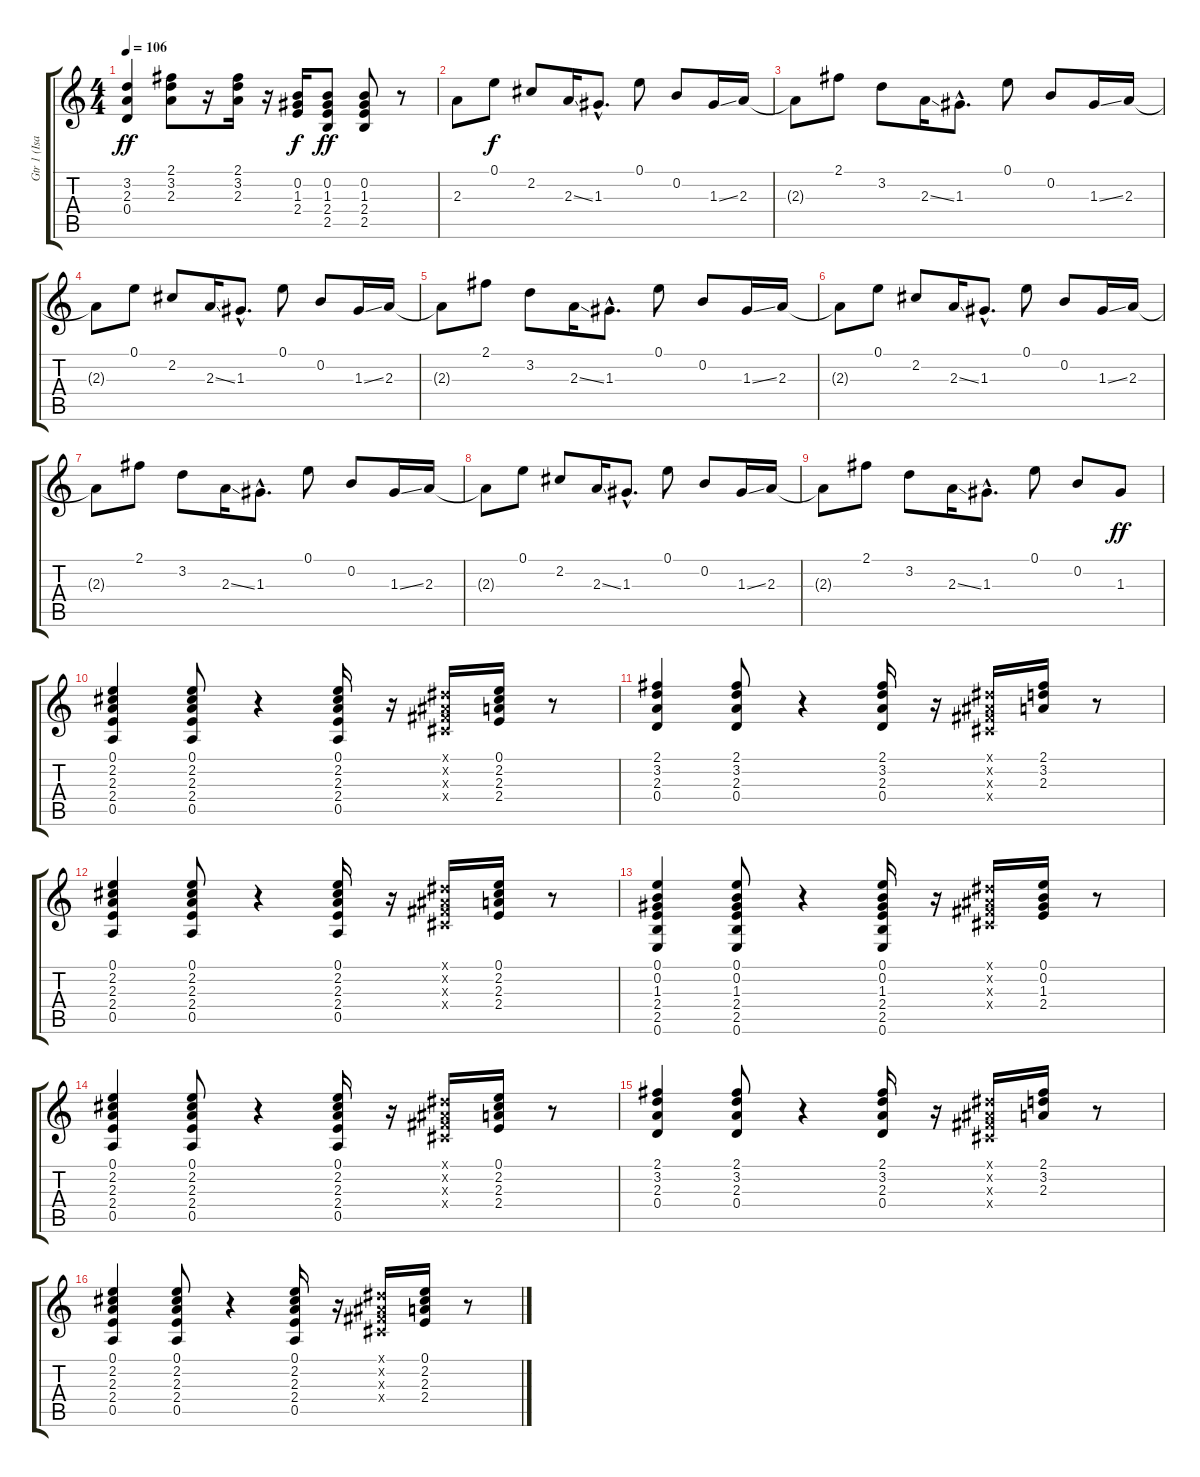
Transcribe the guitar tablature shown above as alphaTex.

\track ("Gtr 1 (Isaac)" "Gtr 1 (Isa") {instrument distortionguitar}
\staff {score tabs}
\tuning (E4 B3 G3 D3 A2 E2) {hide}
\ts (4 4)
\tempo 106
\clef g2
\ks c
(3.2 2.3 0.4).4{dy ff} (2.1 3.2 2.3).8 r.16 (2.1 3.2 2.3).16 r.16 (0.2 1.3 2.4).16{dy f} (0.2 1.3 2.4 2.5).8{dy ff} (0.2 1.3 2.4 2.5).8 r.8 |
2.3.8 0.1.8{dy f} 2.2.8 2.3{ss}.16 1.3{hac}.8{d} 0.1.8 0.2.8 1.3{ss}.16 2.3.16 |
2.3{t}.8 2.1.8 3.2.8 2.3{ss}.16 1.3{hac}.8{d} 0.1.8 0.2.8 1.3{ss}.16 2.3.16 |
2.3{t}.8 0.1.8 2.2.8 2.3{ss}.16 1.3{hac}.8{d} 0.1.8 0.2.8 1.3{ss}.16 2.3.16 |
2.3{t}.8 2.1.8 3.2.8 2.3{ss}.16 1.3{hac}.8{d} 0.1.8 0.2.8 1.3{ss}.16 2.3.16 |
2.3{t}.8 0.1.8 2.2.8 2.3{ss}.16 1.3{hac}.8{d} 0.1.8 0.2.8 1.3{ss}.16 2.3.16 |
2.3{t}.8 2.1.8 3.2.8 2.3{ss}.16 1.3{hac}.8{d} 0.1.8 0.2.8 1.3{ss}.16 2.3.16 |
2.3{t}.8 0.1.8 2.2.8 2.3{ss}.16 1.3{hac}.8{d} 0.1.8 0.2.8 1.3{ss}.16 2.3.16 |
2.3{t}.8 2.1.8 3.2.8 2.3{ss}.16 1.3{hac}.8{d} 0.1.8 0.2.8 1.3.8{dy ff} |
(0.1 2.2 2.3 2.4 0.5).4 (0.1 2.2 2.3 2.4 0.5).8 r.4 (0.1 2.2 2.3 2.4 0.5).16 r.16 (-1.1{x} -1.2{x} -1.3{x} -1.4{x}).16 (0.1 2.2 2.3 2.4).16 r.8 |
(2.1 3.2 2.3 0.4).4 (2.1 3.2 2.3 0.4).8 r.4 (2.1 3.2 2.3 0.4).16 r.16 (-1.1{x} -1.2{x} -1.3{x} -1.4{x}).16 (2.1 3.2 2.3).16 r.8 |
(0.1 2.2 2.3 2.4 0.5).4 (0.1 2.2 2.3 2.4 0.5).8 r.4 (0.1 2.2 2.3 2.4 0.5).16 r.16 (-1.1{x} -1.2{x} -1.3{x} -1.4{x}).16 (0.1 2.2 2.3 2.4).16 r.8 |
(0.1 0.2 1.3 2.4 2.5 0.6).4 (0.1 0.2 1.3 2.4 2.5 0.6).8 r.4 (0.1 0.2 1.3 2.4 2.5 0.6).16 r.16 (-1.1{x} -1.2{x} -1.3{x} -1.4{x}).16 (0.1 0.2 1.3 2.4).16 r.8 |
(0.1 2.2 2.3 2.4 0.5).4 (0.1 2.2 2.3 2.4 0.5).8 r.4 (0.1 2.2 2.3 2.4 0.5).16 r.16 (-1.1{x} -1.2{x} -1.3{x} -1.4{x}).16 (0.1 2.2 2.3 2.4).16 r.8 |
(2.1 3.2 2.3 0.4).4 (2.1 3.2 2.3 0.4).8 r.4 (2.1 3.2 2.3 0.4).16 r.16 (-1.1{x} -1.2{x} -1.3{x} -1.4{x}).16 (2.1 3.2 2.3).16 r.8 |
(0.1 2.2 2.3 2.4 0.5).4 (0.1 2.2 2.3 2.4 0.5).8 r.4 (0.1 2.2 2.3 2.4 0.5).16 r.16 (-1.1{x} -1.2{x} -1.3{x} -1.4{x}).16 (0.1 2.2 2.3 2.4).16 r.8
